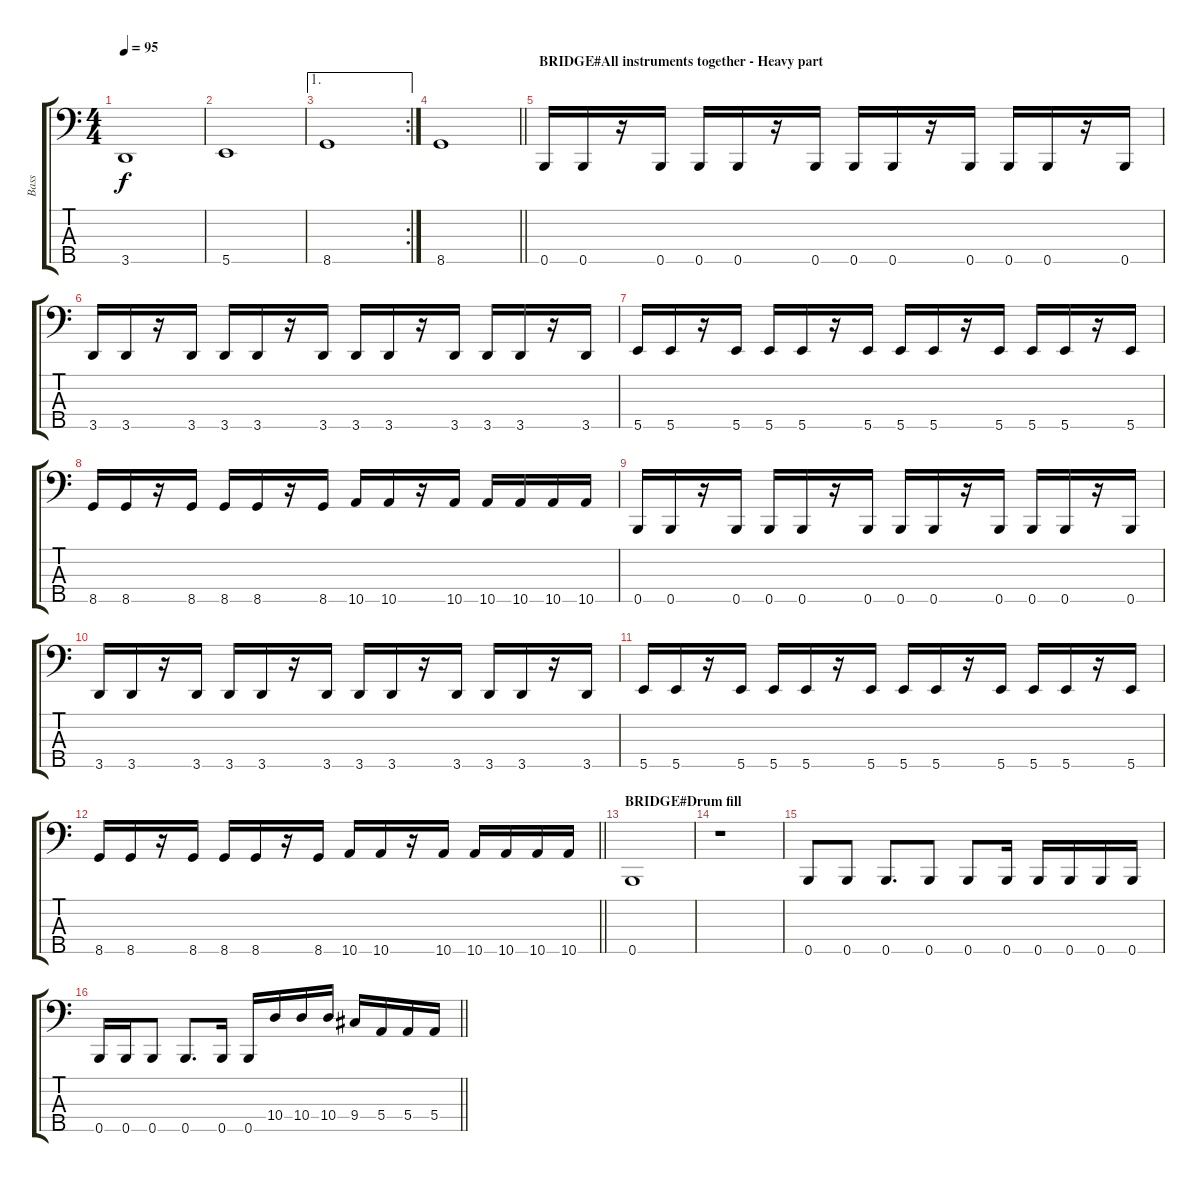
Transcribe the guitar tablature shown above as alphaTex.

\track ("Bass" "Bass") {instrument electricbasspick}
\staff {score tabs}
\tuning (G2 D2 A1 E1 B0) {hide}
\ts (4 4)
\tempo 95
\clef f4
\ks c
3.5.1{dy f} |
5.5.1 |
\ae 1
\rc 2
8.5.1 |
\barLineRight lightlight
8.5.1 |
\section ("" "BRIDGE#All instruments together - Heavy part")
0.5.16 0.5.16 r.16 0.5.16 0.5.16 0.5.16 r.16 0.5.16 0.5.16 0.5.16 r.16 0.5.16 0.5.16 0.5.16 r.16 0.5.16 |
3.5.16 3.5.16 r.16 3.5.16 3.5.16 3.5.16 r.16 3.5.16 3.5.16 3.5.16 r.16 3.5.16 3.5.16 3.5.16 r.16 3.5.16 |
5.5.16 5.5.16 r.16 5.5.16 5.5.16 5.5.16 r.16 5.5.16 5.5.16 5.5.16 r.16 5.5.16 5.5.16 5.5.16 r.16 5.5.16 |
8.5.16 8.5.16 r.16 8.5.16 8.5.16 8.5.16 r.16 8.5.16 10.5.16 10.5.16 r.16 10.5.16 10.5.16 10.5.16 10.5.16 10.5.16 |
0.5.16 0.5.16 r.16 0.5.16 0.5.16 0.5.16 r.16 0.5.16 0.5.16 0.5.16 r.16 0.5.16 0.5.16 0.5.16 r.16 0.5.16 |
3.5.16 3.5.16 r.16 3.5.16 3.5.16 3.5.16 r.16 3.5.16 3.5.16 3.5.16 r.16 3.5.16 3.5.16 3.5.16 r.16 3.5.16 |
5.5.16 5.5.16 r.16 5.5.16 5.5.16 5.5.16 r.16 5.5.16 5.5.16 5.5.16 r.16 5.5.16 5.5.16 5.5.16 r.16 5.5.16 |
\barLineRight lightlight
8.5.16 8.5.16 r.16 8.5.16 8.5.16 8.5.16 r.16 8.5.16 10.5.16 10.5.16 r.16 10.5.16 10.5.16 10.5.16 10.5.16 10.5.16 |
\section ("" "BRIDGE#Drum fill")
0.5.1 |
r.1 |
0.5.8 0.5.8 0.5.8{d} 0.5.8 0.5.8 0.5.16 0.5.16 0.5.16 0.5.16 0.5.16 |
\barLineRight lightlight
0.5.16 0.5.16 0.5.8 0.5.8{d} 0.5.16 0.5.16 10.4.16 10.4.16 10.4.16 9.4.16 5.4.16 5.4.16 5.4.16
